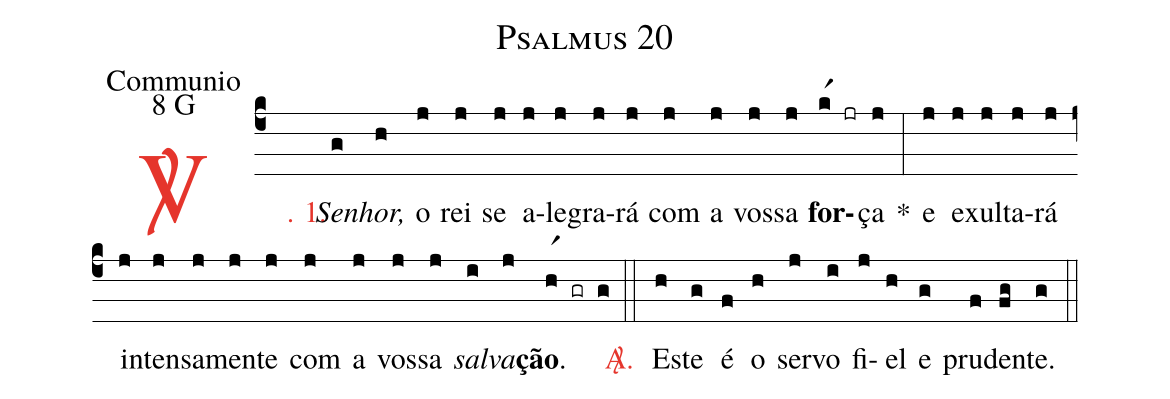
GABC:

name: Psalmus 20;
office-part: Communio;
mode: 8;
mode-differentia: G;
%%
(c4)

<c><sp>V/</sp>. 1.</c>() <i>Se</i>(g)<i>nhor,</i>(h) o(j) rei(j) se(j) a(j)le(j)gra(j)rá(j) com(j) a(j) vos(j)sa(j) <b>for</b>(kr1 jr)ça(j) *(:) e(j) e(j)xul(j)ta(j)rá(j) in(j)ten(j)sa(j)men(j)te(j) com(j) a(j) vos(j)sa(j) <i>sal</i>(i)<i>va</i>(j)<b>ção</b>.(hr1 gr g)

(::)

<nlba><c><sp>A/</sp>.</c>() Es</nlba>(h)te(g) é(f) o(h) ser(j)vo(i) fi(j)el(h) e(g) pru(f)den(fg)te.(g)

(::)
